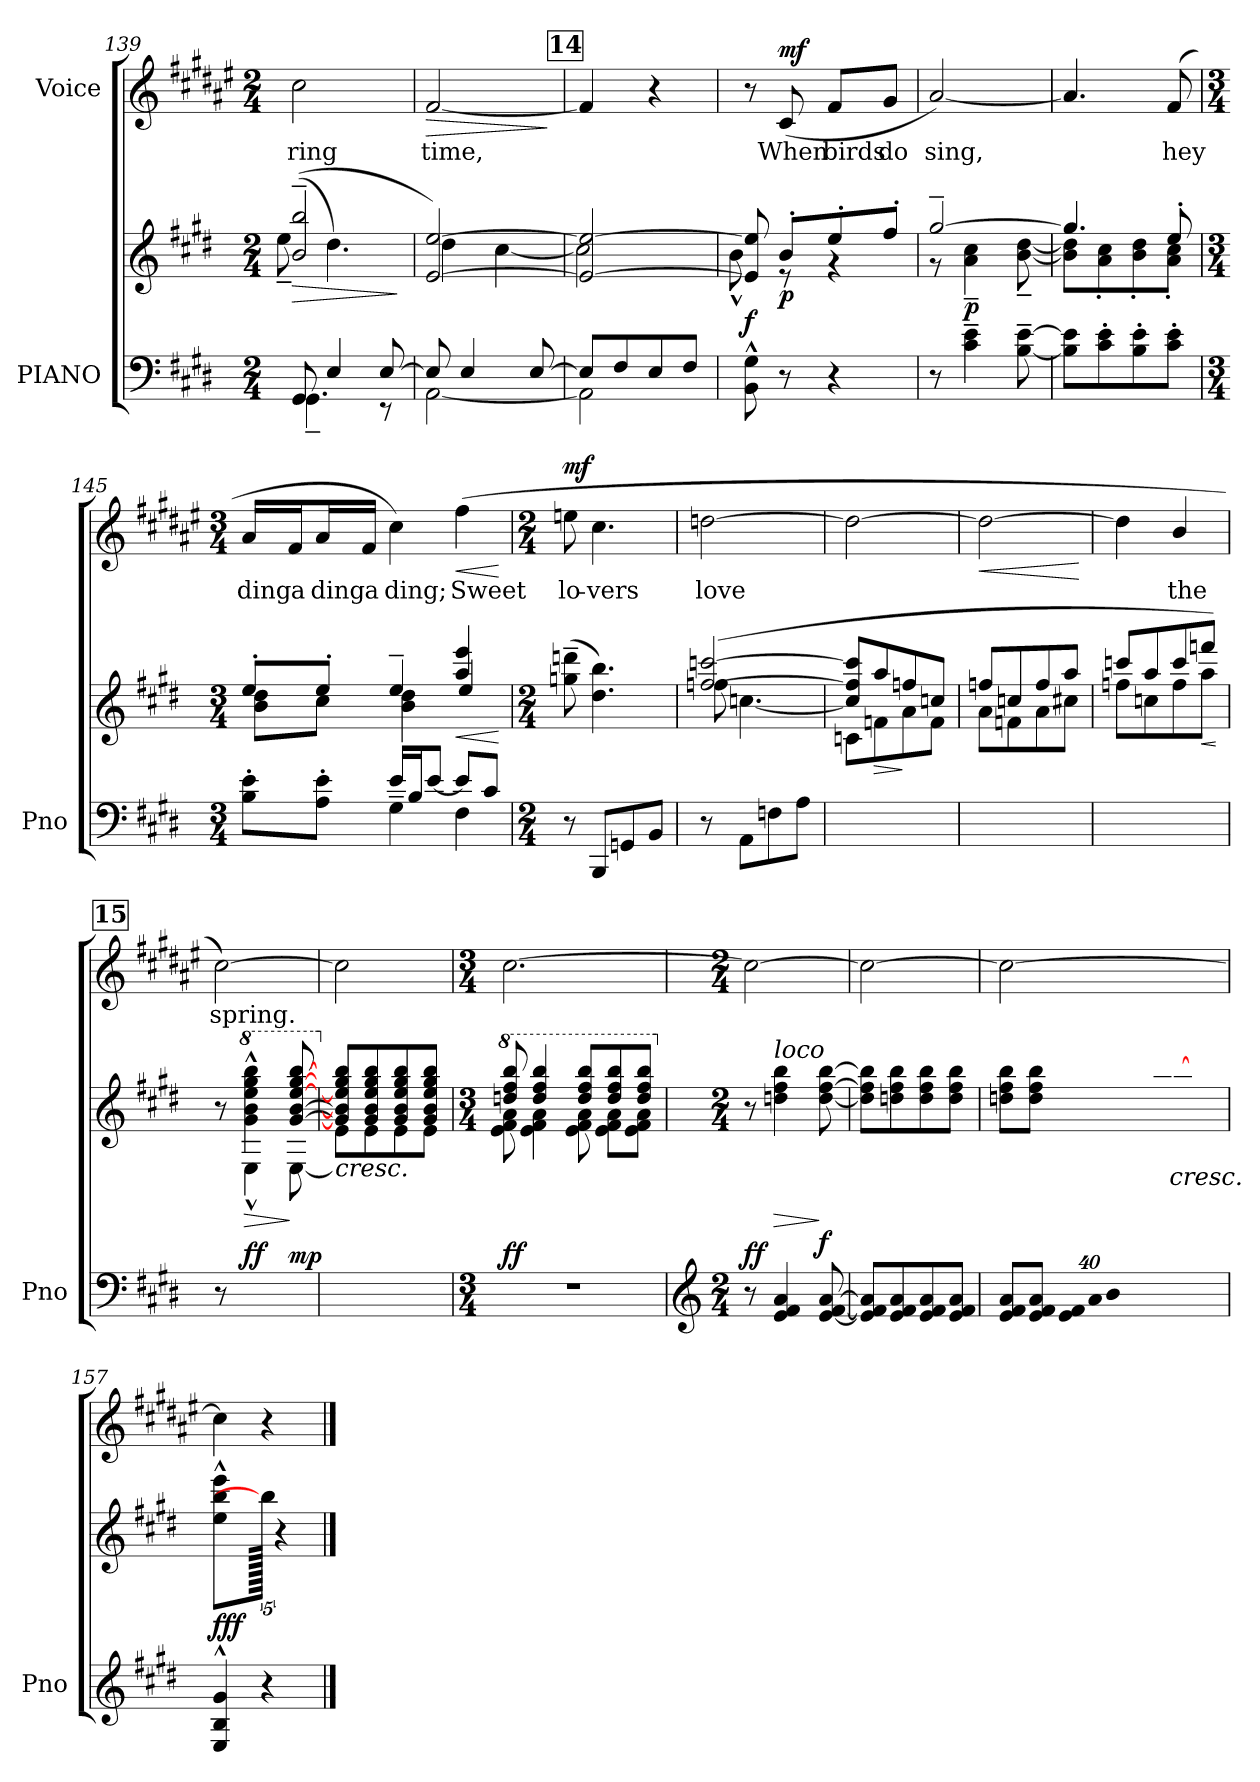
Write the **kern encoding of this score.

**kern	**kern	**dynam	**kern	**text	**dynam
*part2	*part2	*part2	*part1	*part1	*part1
*staff3	*staff2	*staff2/3	*staff1	*staff1	*staff1
*I"PIANO	*	*	*I"Voice	*	*
*I'Pno	*	*	*	*	*
*clefF4	*clefG2	*	*clefG2	*	*
*	*	*	*ITrd1c2	*	*
*k[f#c#g#d#]	*k[f#c#g#d#]	*	*k[f#c#g#d#]	*	*
*M2/4	*M2/4	*	*M2/4	*	*
=139	=139	=139	=139	=139	=139
!LO:N:head=solid	!	!LO:HP:b	!	!LO:LY:b	!
*^	*^	*	*	*	*
8GG#/	4.GG#~\	((2b/~ 2bb/~	8ee~\	>	2b\	ring	.
4E/	.	.	4.dd#\)	.	.	.	.
[8E/	8r	.	.	.	.	.	.
*v	*v	*	*	*	*	*	*
*	*v	*v	*	*	*	*
.	.	]	.	.	.
=140	=140	=140	=140	=140	=140
*^	*^	*	*	*	*
!	!	!	!	!	!	!LO:LY:b	!LO:HP:b
8E/]	[2AA\	[2e/ [2ee/)	4dd#\	.	[2e/	time,	>
4E/	.	.	.	.	.	.	.
.	.	.	[4cc#\	.	.	.	.
[8E/	.	.	.	.	.	.	.
*v	*v	*	*	*	*	*	*
*	*v	*v	*	*	*	*
.	.	.	.	.	]
!!LO:REH:place=s1:a:B:fs=14:t=14
=141	=141	=141	=141	=141	=141
*^	*^	*	*	*	*
8E/L]	2AA\]	2e/_ 2ee/_	2cc#\]	.	4e/]	.	.
8F#/	.	.	.	.	.	.	.
8E/	.	.	.	.	4r	.	.
8F#/J	.	.	.	.	.	.	.
*v	*v	*	*	*	*	*	*
!!LO:LB:g=z
=142	=142	=142	=142	=142	=142	=142
!	!	!	!LO:DY:b	!	!	!
8BB\^^ 8G#\^^	8e/] 8ee/]	8b^^\	f	8r	.	.
!	!	!	!LO:DY:b	!	!LO:LY:b	!LO:DY:a
8r	8b'/L	8r	p	(>8B/	When	mf
!	!	!	!	!	!LO:LY:b	!
4r	8ee'/	4r	.	8e/L	birds	.
!	!	!	!	!	!LO:LY:b	!
.	8ff#'/J	.	.	8f#/J	do	.
=143	=143	=143	=143	=143	=143	=143
!	!	!	!	!	!LO:LY:b	!
8r	[2gg#~/	8r	.	[2g#/)	sing,	.
!	!	!	!LO:DY:b	!	!	!
4c#\~ 4e\~	.	4a\~ 4cc#\~	p	.	.	.
[8B\~ [8e\~	.	[8b\~ [8dd#\~	.	.	.	.
=144	=144	=144	=144	=144	=144	=144
8B\] 8e\]L	4.gg#/]	8b\] 8dd#\]L	.	4.g#/]	.	.
8c#\' 8e\'	.	8a\' 8cc#\'	.	.	.	.
8B\' 8e\'	.	8b\' 8dd#\'	.	.	.	.
!	!	!	!	!	!LO:LY:b	!
8c#\' 8e\'J	8ee'/	8a\' 8cc#\'J	.	(>8e/	hey	.
=145	=145	=145	=145	=145	=145	=145
*M3/4	*M3/4	*	*	*M3/4	*	*
*^	*	*	*	*	*	*
!	!	!	!	!	!	!LO:LY:b	!
8B\' 8e\'L	4ryy	8ee'/L	8b\ 8dd#\L	.	16g#/LL	ding	.
!	!	!	!	!	!	!LO:LY:b	!
.	.	.	.	.	16e/J	a	.
!	!	!	!	!	!	!LO:LY:b	!
8A\' 8e\'J	.	8ee'/J	8cc#\J	.	16g#/L	ding	.
!	!	!	!	!	!	!LO:LY:b	!
.	.	.	.	.	16e/JJ	a	.
!	!	!	!	!	!	!LO:LY:b	!
4G#~\	16e/LL	4ee~/	4b\ 4dd#\	.	4b\)	ding;	.
.	16B/J	.	.	.	.	.	.
.	[8e/J	.	.	.	.	.	.
!	!	!	!	!LO:HP:b	!	!LO:LY:b	!LO:HP:b
4F#\	8e/L]	4aa/ 4eee/	4ee/	<	(4ee\	Sweet	<
.	8c#/J	.	.	.	.	.	.
*v	*v	*	*	*	*	*	*
*	*v	*v	*	*	*	*
.	.	[	.	.	[
=146	=146	=146	=146	=146	=146
*M2/4	*M2/4	*	*M2/4	*	*
!	!	!	!	!LO:LY:b	!LO:DY:a
8r	(8ggn\~ 8dddn\~	.	8ddn\	lo-	mf
!	!	!	!	!LO:LY:b	!
8BBB/L	4.dd#\ 4.bb\)	.	4.b\	-vers	.
8GGn/	.	.	.	.	.
8BB/J	.	.	.	.	.
!!LO:LB:g=z
=147	=147	=147	=147	=147	=147
*	*^	*	*	*	*
!	!	!	!	!	!LO:LY:b	!
8r	([2ffn/ [2cccn/	8ff\	.	[2ccn\	love	.
(8AA\L	.	[4.ccn\	.	.	.	.
8Fn\	.	.	.	.	.	.
8A\J	.	.	.	.	.	.
=148	=148	=148	=148	=148	=148	=148
2ryy	8cc/] 8ff/] 8ccc/]L	8cn\L	.	2cc\_	.	.
!	!	!	!LO:HP:b	!	!	!
.	8aa/	8fn\	>	.	.	.
.	8ffn/	8a\	]	.	.	.
.	8ccn/J	8f\J	.	.	.	.
=149	=149	=149	=149	=149	=149	=149
!	!	!	!	!	!	!LO:HP:b
2ryy	8ffn/L	8a\L	.	2cc\_	.	<
.	8ccn/	8fn\	.	.	.	.
.	8ff/	8a\	.	.	.	.
.	8aa/J	8cc#\J	.	.	.	.
*	*v	*v	*	*	*	*
.	.	.	.	.	[
=150	=150	=150	=150	=150	=150
*	*^	*	*	*	*
2ryy	8cccn/L	8ffn\L	.	4cc\]	.	.
.	8aa/	8ccn\	.	.	.	.
!	!	!	!	!	!LO:LY:b	!
.	8ccc/	8ff\	.	4a/	the	.
!	!	!	!LO:HP:b	!	!	!
.	8fffn/J)	8aa\J)	<	.	.	.
*	*v	*v	*	*	*	*
.	.	[	.	.	.
!!LO:REH:place=s1:a:B:fs=14:t=15
=151	=151	=151	=151	=151	=151
*	*^	*	*	*	*
!	!	!	!	!	!LO:LY:b	!
8r	8r	8ryy	.	[2b\)	spring.	.
*	*8va	*	*	*	*	*
!	!	!	!LO:HP:b	!	!	!
!	!	!	!LO:DY:n=1:a=2	!	!	!
4ryy	4gg#\^^ 4bb\^^ 4eee\^^ 4ggg#\^^ 4bbb\^^	4e^^\	> ff	.	.	.
!	!	!	!LO:DY:n=2:a=2	!	!	!
8ryy	[8gg#/ [8bb/ [8eee/ [8ggg#/ [8bbb/	[8e\	] mp	.	.	.
=152	=152	=152	=152	=152	=152	=152
*	*X8va	*	*	*	*	*
!	!	!	!LO:HP:b	!	!	!
2ryy	8g#/] 8b/] 8ee/] 8gg#/] 8bb/]L	8e\L]	<	2b\]	.	.
.	8g#/ 8b/ 8ee/ 8gg#/ 8bb/	8e\	.	.	.	.
.	8g#/ 8b/ 8ee/ 8gg#/ 8bb/	8e\	.	.	.	.
.	8g#/ 8b/ 8ee/ 8gg#/ 8bb/J	8e\J	.	.	.	.
!!LO:LB:g=z
=153	=153	=153	=153	=153	=153	=153
*M3/4	*M3/4	*	*	*M3/4	*	*
*	*8va	*	*	*	*	*
!	!	!	!LO:DY:a=2	!	!	!
2.r	8dddn/ 8fff#/ 8bbb/	8ee\ 8ff#\ 8aa\	ff	[2.b\	.	.
.	4ddd/ 4fff#/ 4bbb/	4ee\ 4ff#\ 4aa\	.	.	.	.
.	8ddd/ 8fff#/ 8bbb/L	8ee\ 8ff#\ 8aa\	.	.	.	.
.	8ddd/ 8fff#/ 8bbb/	8ee\ 8ff#\ 8aa\L	.	.	.	.
.	8ddd/ 8fff#/ 8bbb/J	8ee\ 8ff#\ 8aa\J	.	.	.	.
*	*v	*v	*	*	*	*
.	.	[	.	.	.
=154	=154	=154	=154	=154	=154
*clefG2	*	*	*	*	*
*M2/4	*M2/4	*	*M2/4	*	*
*	*X8va	*	*	*	*
!	!	!LO:DY:a=2	!	!	!
8r	8r	ff	2b\_	.	.
!	!LO:TX:a:i:t=loco	!	!	!	!
!	!	!LO:HP:b	!	!	!
4e/ 4f#/ 4a/	4ddn\ 4ff#\ 4bb\	>	.	.	.
!	!	!LO:DY:n=1:a=2	!	!	!
[8e/ [8f#/ [8a/	[8dd\ [8ff#\ [8bb\	] f	.	.	.
=155	=155	=155	=155	=155	=155
8e/] 8f#/] 8a/]L	8dd\] 8ff#\] 8bb\]L	.	2b\_	.	.
8e/ 8f#/ 8a/	8ddn\ 8ff#\ 8bb\	.	.	.	.
8e/ 8f#/ 8a/	8dd\ 8ff#\ 8bb\	.	.	.	.
8e/ 8f#/ 8a/J	8dd\ 8ff#\ 8bb\J	.	.	.	.
=156	=156	=156	=156	=156	=156
*	*^	*	*	*	*
8e/ 8f#/ 8a/L	8ddn\ 8ff#\ 8bb\L	640%229ryy	.	2b\_	.	.
8e/ 8f#/ 8a/J	8dd\ 8ff#\ 8bb\J	.	.	.	.	.
*Xbrackettup	*	*	*	*	*	*
!LO:N:vis=16	!	!	!	!	!	!
(640%23e/ 640%23f#/LL	4ryy	.	.	.	.	.
!LO:N:vis=16	!	!	!	!	!	!
640%23a/	.	.	.	.	.	.
!LO:N:vis=16	!	!	!	!	!	!
640%23b/	.	.	.	.	.	.
!	!	!LO:N:vis=16	!	!	!	!
640%91ryy	.	640%23dd#\	.	.	.	.
!	!	!LO:N:vis=16	!	!	!	!
.	.	640%23ff#\	.	.	.	.
!	!	!LO:N:vis=16	!	!	!	!
.	.	640%23aa\	.	.	.	.
!	!	!	!LO:HP:b	!	!	!
.	.	[320%11bb\JJ)	<	.	.	.
=157	=157	=157	=157	=157	=157	=157
!	!	!	!LO:DY:b	!	!	!
*	*v	*v	*	*	*	*
4E/^^ 4B/^^ 4g#/^^	4ee\^^ 4bb\^^ 4eee\^^	fff	4b\]	.	.
4r	640bb\JJ]	[	4r	.	.
.	4r	.	.	.	.
640ryy	.	.	640ryy	.	.
==	==	==	==	==	==
*-	*-	*-	*-	*-	*-
